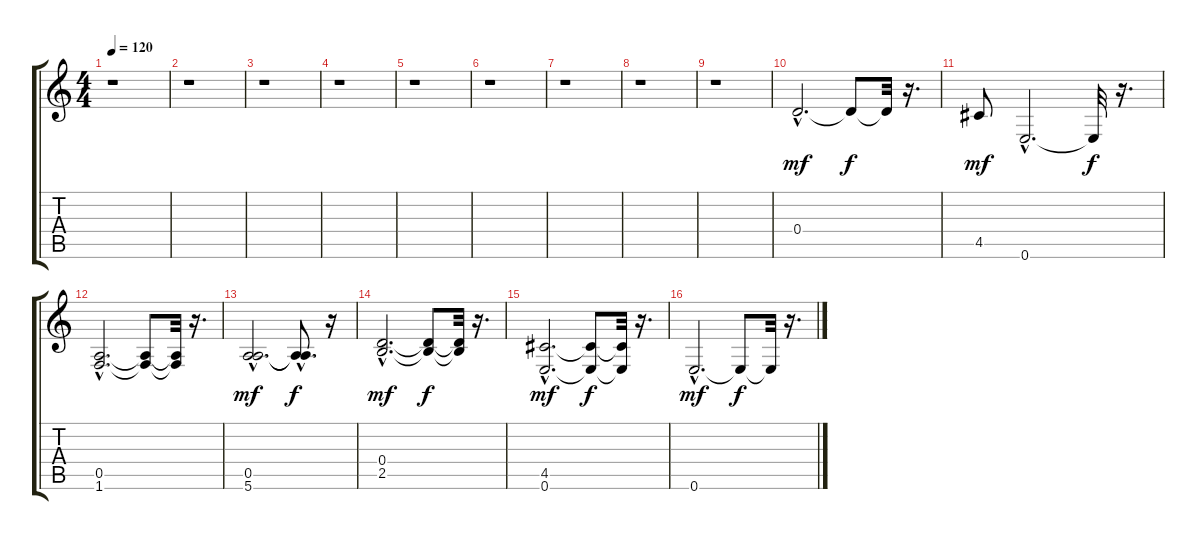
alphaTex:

\track "" {instrument overdrivenguitar}
\staff {score tabs}
\tuning (E4 B3 G3 D3 A2 E2) {hide}
\ts (4 4)
\tempo 120
\clef g2
\ks c
r.1{dy f} |
r.1 |
r.1 |
r.1 |
r.1 |
r.1 |
r.1 |
r.1 |
r.1 |
0.4{hac}.2{d dy mf} 0.4{t}.8{dy f} 0.4{t}.32 r.16{d} |
4.5.8{dy mf} 0.6{hac}.2{d} 0.6{t}.32{dy f} r.16{d} |
(0.5{hac} 1.6{hac}).2{d} (0.5{t} 1.6{t}).8 (0.5{t} 1.6{t}).32 r.16{d} |
(0.5{hac} 5.6{hac}).2{d dy mf} (0.5{hac t} 5.6{hac t}).8{d dy f} r.16 |
(0.4{hac} 2.5{hac}).2{d dy mf} (0.4{t} 2.5{t}).8{dy f} (0.4{t} 2.5{t}).32 r.16{d} |
(4.5{hac} 0.6{hac}).2{d dy mf} (4.5{t} 0.6{t}).8{dy f} (4.5{t} 0.6{t}).32 r.16{d} |
0.6{hac}.2{d dy mf} 0.6{t}.8{dy f} 0.6{t}.32 r.16{d}
